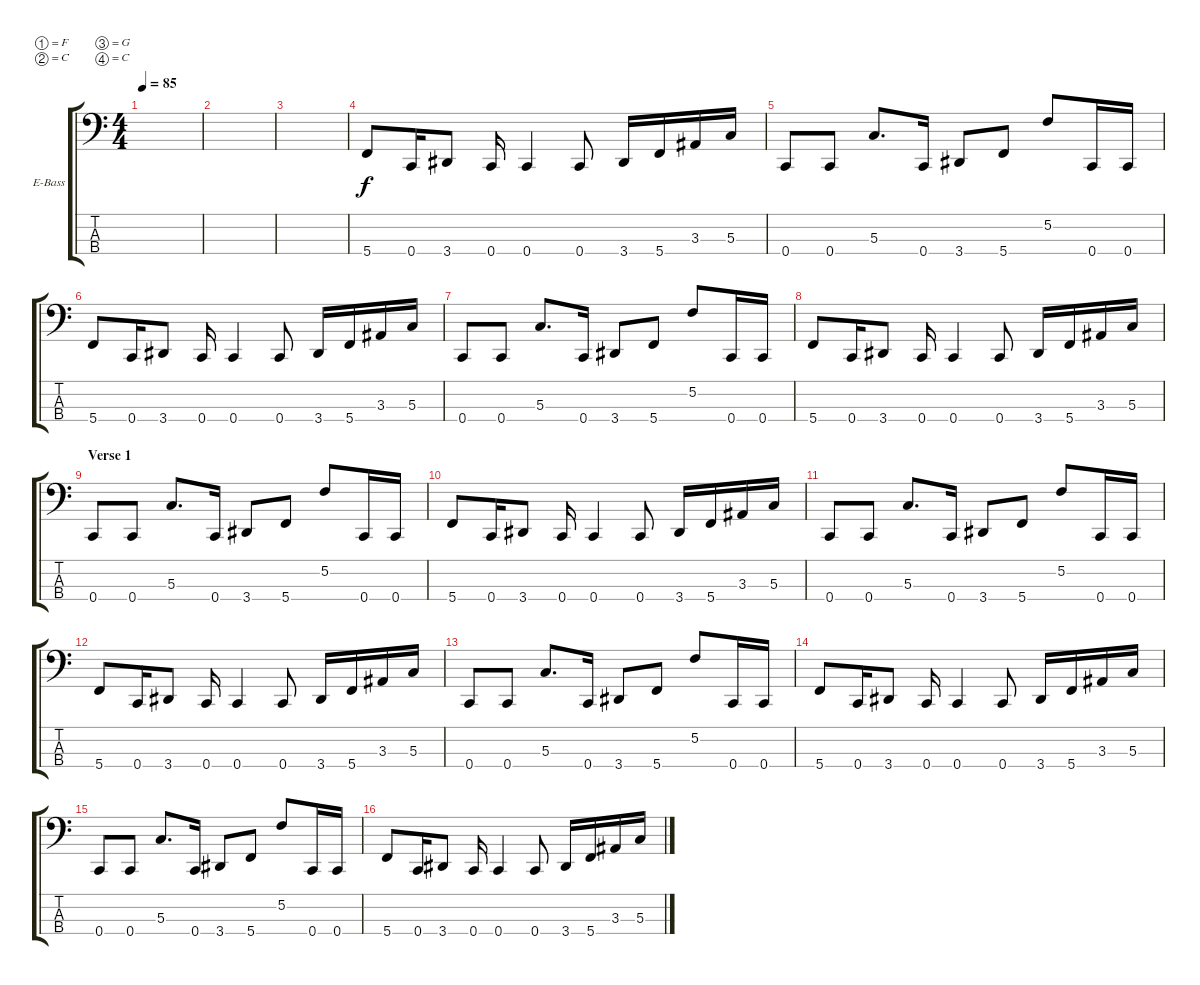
\bracketExtendMode groupsimilarinstruments
\firstSystemTrackNameOrientation horizontal
\otherSystemsTrackNameOrientation horizontal
\track ("Electric Bass" "E-Bass") {instrument electricbassfinger}
\staff {score tabs}
\tuning (F2 C2 G1 C1)
\ts (4 4)
\tempo 85
\clef f4
\ks c
|
|
|
5.4.8 0.4.16 3.4.8 0.4.16 0.4.4 0.4.8 3.4.16 5.4.16 3.3.16 5.3.16 |
0.4.8 0.4.8 5.3.8{d} 0.4.16 3.4.8 5.4.8 5.2.8 0.4.16 0.4.16 |
5.4.8 0.4.16 3.4.8 0.4.16 0.4.4 0.4.8 3.4.16 5.4.16 3.3.16 5.3.16 |
0.4.8 0.4.8 5.3.8{d} 0.4.16 3.4.8 5.4.8 5.2.8 0.4.16 0.4.16 |
5.4.8 0.4.16 3.4.8 0.4.16 0.4.4 0.4.8 3.4.16 5.4.16 3.3.16 5.3.16 |
\section ("" "Verse 1")
0.4.8 0.4.8 5.3.8{d} 0.4.16 3.4.8 5.4.8 5.2.8 0.4.16 0.4.16 |
5.4.8 0.4.16 3.4.8 0.4.16 0.4.4 0.4.8 3.4.16 5.4.16 3.3.16 5.3.16 |
0.4.8 0.4.8 5.3.8{d} 0.4.16 3.4.8 5.4.8 5.2.8 0.4.16 0.4.16 |
5.4.8 0.4.16 3.4.8 0.4.16 0.4.4 0.4.8 3.4.16 5.4.16 3.3.16 5.3.16 |
0.4.8 0.4.8 5.3.8{d} 0.4.16 3.4.8 5.4.8 5.2.8 0.4.16 0.4.16 |
5.4.8 0.4.16 3.4.8 0.4.16 0.4.4 0.4.8 3.4.16 5.4.16 3.3.16 5.3.16 |
0.4.8 0.4.8 5.3.8{d} 0.4.16 3.4.8 5.4.8 5.2.8 0.4.16 0.4.16 |
5.4.8 0.4.16 3.4.8 0.4.16 0.4.4 0.4.8 3.4.16 5.4.16 3.3.16 5.3.16
